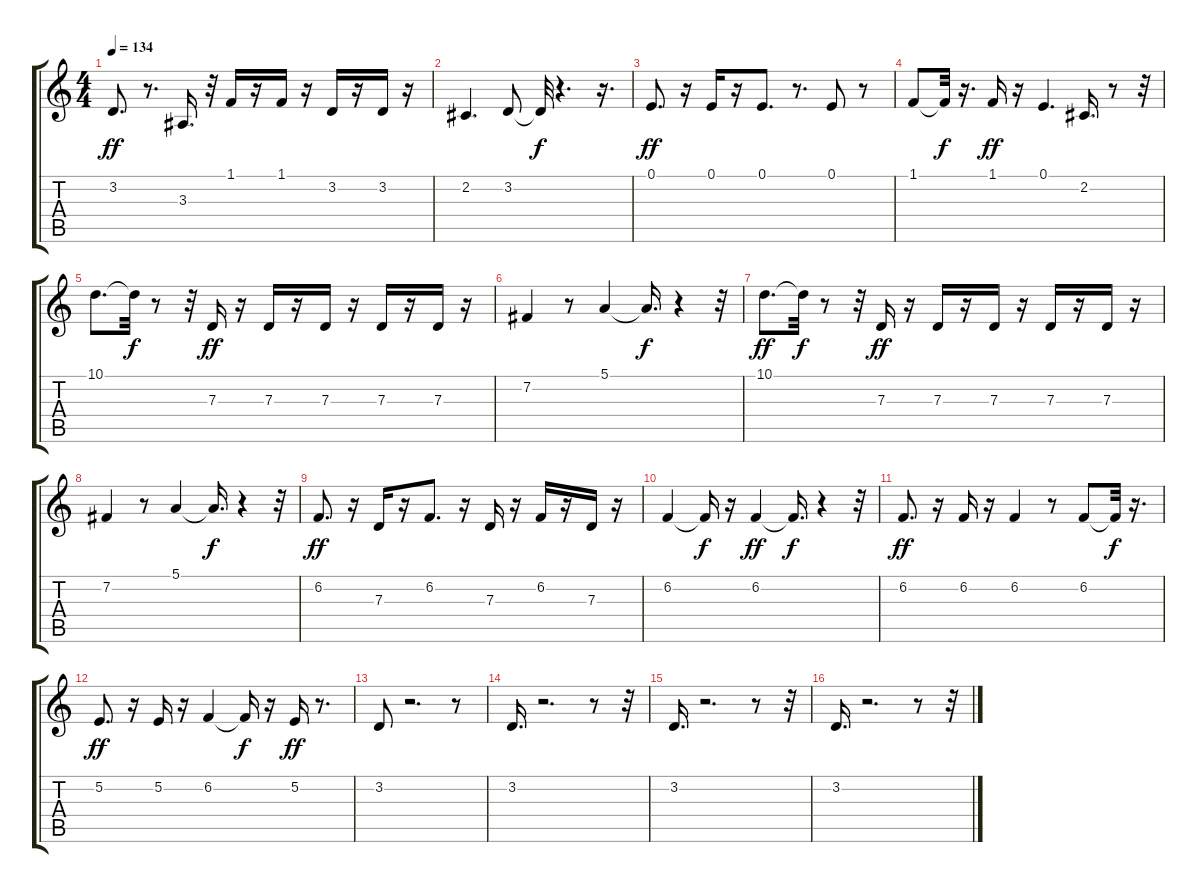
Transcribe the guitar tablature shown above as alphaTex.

\track "" {instrument harmonica}
\staff {score tabs}
\tuning (E4 B3 G3 D3 A2 E2) {hide}
\ts (4 4)
\tempo 134
\clef g2
\ks c
3.2.8{d dy ff} r.8{d} 3.3.16{d} r.32 1.1.16 r.16 1.1.16 r.16 3.2.16 r.16 3.2.16 r.16 |
2.2.4{d} 3.2.8 3.2{t}.32{dy f} r.4{d} r.16{d} |
0.1.8{d dy ff} r.16 0.1.16 r.16 0.1.8{d} r.8{d} 0.1.8 r.8 |
1.1.8 1.1{t}.32{dy f} r.16{d} 1.1.16{dy ff} r.16 0.1.4{d} 2.2.16{d} r.8 r.32 |
10.1.8{d} 10.1{t}.32{dy f} r.8 r.32 7.3.16{dy ff} r.16 7.3.16 r.16 7.3.16 r.16 7.3.16 r.16 7.3.16 r.16 |
7.2.4 r.8 5.1.4 5.1{t}.16{d dy f} r.4 r.32 |
10.1.8{d dy ff} 10.1{t}.32{dy f} r.8 r.32 7.3.16{dy ff} r.16 7.3.16 r.16 7.3.16 r.16 7.3.16 r.16 7.3.16 r.16 |
7.2.4 r.8 5.1.4 5.1{t}.16{d dy f} r.4 r.32 |
6.2.8{d dy ff} r.16 7.3.16 r.16 6.2.8{d} r.16 7.3.16 r.16 6.2.16 r.16 7.3.16 r.16 |
6.2.4 6.2{t}.16{dy f} r.16 6.2.4{dy ff} 6.2{t}.16{d dy f} r.4 r.32 |
6.2.8{d dy ff} r.16 6.2.16 r.16 6.2.4 r.8 6.2.8 6.2{t}.32{dy f} r.16{d} |
5.2.8{d dy ff} r.16 5.2.16 r.16 6.2.4 6.2{t}.16{dy f} r.16 5.2.16{dy ff} r.8{d} |
3.2.8 r.2{d} r.8 |
3.2.16{d} r.2{d} r.8 r.32 |
3.2.16{d} r.2{d} r.8 r.32 |
3.2.16{d} r.2{d} r.8 r.32
